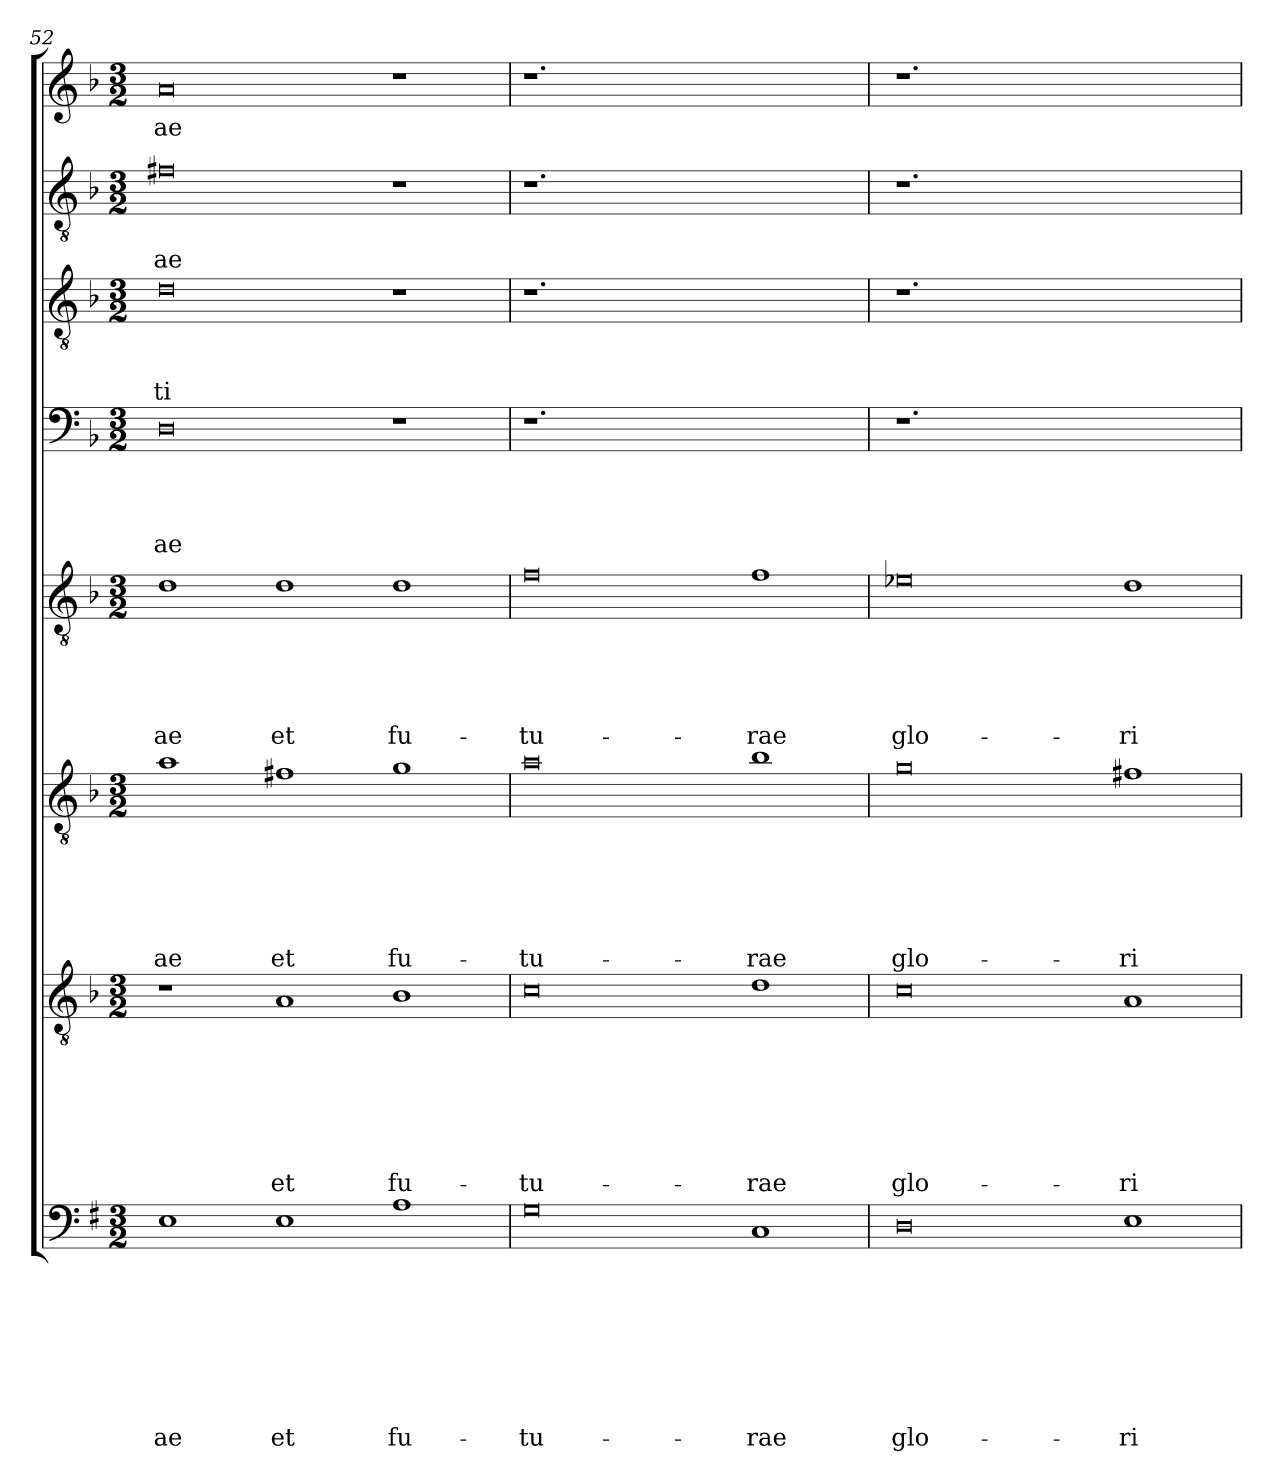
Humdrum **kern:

**kern	**text	**text	**text	**text	**text	**text	**text	**text	**kern	**text	**text	**text	**text	**text	**text	**text	**kern	**text	**text	**text	**text	**text	**text	**kern	**text	**text	**text	**text	**text	**kern	**text	**text	**text	**text	**kern	**text	**text	**text	**kern	**text	**text	**kern	**text
*part8	*part8	*part8	*part8	*part8	*part8	*part8	*part8	*part8	*part7	*part7	*part7	*part7	*part7	*part7	*part7	*part7	*part6	*part6	*part6	*part6	*part6	*part6	*part6	*part5	*part5	*part5	*part5	*part5	*part5	*part4	*part4	*part4	*part4	*part4	*part3	*part3	*part3	*part3	*part2	*part2	*part2	*part1	*part1
*staff8	*staff8	*staff8	*staff8	*staff8	*staff8	*staff8	*staff8	*staff8	*staff7	*staff7	*staff7	*staff7	*staff7	*staff7	*staff7	*staff7	*staff6	*staff6	*staff6	*staff6	*staff6	*staff6	*staff6	*staff5	*staff5	*staff5	*staff5	*staff5	*staff5	*staff4	*staff4	*staff4	*staff4	*staff4	*staff3	*staff3	*staff3	*staff3	*staff2	*staff2	*staff2	*staff1	*staff1
*clefF4	*	*	*	*	*	*	*	*	*clefGv2	*	*	*	*	*	*	*	*clefGv2	*	*	*	*	*	*	*clefGv2	*	*	*	*	*	*clefF4	*	*	*	*	*clefGv2	*	*	*	*clefGv2	*	*	*clefG2	*
*ITrd1c2	*	*	*	*	*	*	*	*	*	*	*	*	*	*	*	*	*ITrd8c14	*	*	*	*	*	*	*	*	*	*	*	*	*	*	*	*	*	*	*	*	*	*	*	*	*	*
*k[b-]	*	*	*	*	*	*	*	*	*k[b-]	*	*	*	*	*	*	*	*k[b-]	*	*	*	*	*	*	*k[b-]	*	*	*	*	*	*k[b-]	*	*	*	*	*k[b-]	*	*	*	*k[b-]	*	*	*k[b-]	*
*d:	*	*	*	*	*	*	*	*	*d:	*	*	*	*	*	*	*	*d:	*	*	*	*	*	*	*d:	*	*	*	*	*	*d:	*	*	*	*	*d:	*	*	*	*d:	*	*	*d:	*
*M3/2	*	*	*	*	*	*	*	*	*M3/2	*	*	*	*	*	*	*	*M3/2	*	*	*	*	*	*	*M3/2	*	*	*	*	*	*M3/2	*	*	*	*	*M3/2	*	*	*	*M3/2	*	*	*M3/2	*
=52	=52	=52	=52	=52	=52	=52	=52	=52	=52	=52	=52	=52	=52	=52	=52	=52	=52	=52	=52	=52	=52	=52	=52	=52	=52	=52	=52	=52	=52	=52	=52	=52	=52	=52	=52	=52	=52	=52	=52	=52	=52	=52	=52
!	!	!	!	!	!	!	!	!LO:LY:b	!	!	!	!	!	!	!	!	!	!	!	!	!	!	!LO:LY:b	!	!	!	!	!	!LO:LY:b	!	!	!	!	!LO:LY:b	!	!	!	!LO:LY:b	!	!	!LO:LY:b	!	!LO:LY:b
1D	.	.	.	.	.	.	.	-ae	1r	.	.	.	.	.	.	.	1A	.	.	.	.	.	-ae	1d	.	.	.	.	-ae	0D	.	.	.	-ae	0d	.	.	-ti-	0f#X	.	-ae	0a	-ae
!	!	!	!	!	!	!	!	!LO:LY:b	!	!	!	!	!	!	!	!LO:LY:b	!	!	!	!	!	!	!LO:LY:b	!	!	!	!	!	!LO:LY:b	!	!	!	!	!	!	!	!	!	!	!	!	!	!
1D	.	.	.	.	.	.	.	et	1A	.	.	.	.	.	.	et	1F#X	.	.	.	.	.	et	1d	.	.	.	.	et	.	.	.	.	.	.	.	.	.	.	.	.	.	.
!	!	!	!	!	!	!	!	!LO:LY:b	!	!	!	!	!	!	!	!LO:LY:b	!	!	!	!	!	!	!LO:LY:b	!	!	!	!	!	!LO:LY:b	!	!	!	!	!	!	!	!	!	!	!	!	!	!
1G	.	.	.	.	.	.	.	fu-	1B-	.	.	.	.	.	.	fu-	1G	.	.	.	.	.	fu-	1d	.	.	.	.	fu-	1r	.	.	.	.	1r	.	.	.	1r	.	.	1r	.
!!LO:PB:g=z
=53	=53	=53	=53	=53	=53	=53	=53	=53	=53	=53	=53	=53	=53	=53	=53	=53	=53	=53	=53	=53	=53	=53	=53	=53	=53	=53	=53	=53	=53	=53	=53	=53	=53	=53	=53	=53	=53	=53	=53	=53	=53	=53	=53
!	!	!	!	!	!	!	!	!LO:LY:b	!	!	!	!	!	!	!	!LO:LY:b	!	!	!	!	!	!	!LO:LY:b	!	!	!	!	!	!LO:LY:b	!	!	!	!	!	!	!	!	!	!	!	!	!	!
0F	.	.	.	.	.	.	.	-tu-	0c	.	.	.	.	.	.	-tu-	0A	.	.	.	.	.	-tu-	0f	.	.	.	.	-tu-	1.r	.	.	.	.	1.r	.	.	.	1.r	.	.	1.r	.
.	.	.	.	.	.	.	.	.	.	.	.	.	.	.	.	.	.	.	.	.	.	.	.	.	.	.	.	.	.	1.ryy	.	.	.	.	1.ryy	.	.	.	1.ryy	.	.	1.ryy	.
!	!	!	!	!	!	!	!	!LO:LY:b	!	!	!	!	!	!	!	!LO:LY:b	!	!	!	!	!	!	!LO:LY:b	!	!	!	!	!	!LO:LY:b	!	!	!	!	!	!	!	!	!	!	!	!	!	!
1BB-	.	.	.	.	.	.	.	-rae	1d	.	.	.	.	.	.	-rae	1B-	.	.	.	.	.	-rae	1f	.	.	.	.	-rae	.	.	.	.	.	.	.	.	.	.	.	.	.	.
=54	=54	=54	=54	=54	=54	=54	=54	=54	=54	=54	=54	=54	=54	=54	=54	=54	=54	=54	=54	=54	=54	=54	=54	=54	=54	=54	=54	=54	=54	=54	=54	=54	=54	=54	=54	=54	=54	=54	=54	=54	=54	=54	=54
!	!	!	!	!	!	!	!	!LO:LY:b	!	!	!	!	!	!	!	!LO:LY:b	!	!	!	!	!	!	!LO:LY:b	!	!	!	!	!	!LO:LY:b	!	!	!	!	!	!	!	!	!	!	!	!	!	!
0C	.	.	.	.	.	.	.	glo-	0c	.	.	.	.	.	.	glo-	0G	.	.	.	.	.	glo-	0e-X	.	.	.	.	glo-	1.r	.	.	.	.	1.r	.	.	.	1.r	.	.	1.r	.
.	.	.	.	.	.	.	.	.	.	.	.	.	.	.	.	.	.	.	.	.	.	.	.	.	.	.	.	.	.	1.ryy	.	.	.	.	1.ryy	.	.	.	1.ryy	.	.	1.ryy	.
!	!	!	!	!	!	!	!	!LO:LY:b	!	!	!	!	!	!	!	!LO:LY:b	!	!	!	!	!	!	!LO:LY:b	!	!	!	!	!	!LO:LY:b	!	!	!	!	!	!	!	!	!	!	!	!	!	!
1D	.	.	.	.	.	.	.	-ri-	1A	.	.	.	.	.	.	-ri-	1F#X	.	.	.	.	.	-ri-	1d	.	.	.	.	-ri-	.	.	.	.	.	.	.	.	.	.	.	.	.	.
=	=	=	=	=	=	=	=	=	=	=	=	=	=	=	=	=	=	=	=	=	=	=	=	=	=	=	=	=	=	=	=	=	=	=	=	=	=	=	=	=	=	=	=
*-	*-	*-	*-	*-	*-	*-	*-	*-	*-	*-	*-	*-	*-	*-	*-	*-	*-	*-	*-	*-	*-	*-	*-	*-	*-	*-	*-	*-	*-	*-	*-	*-	*-	*-	*-	*-	*-	*-	*-	*-	*-	*-	*-
